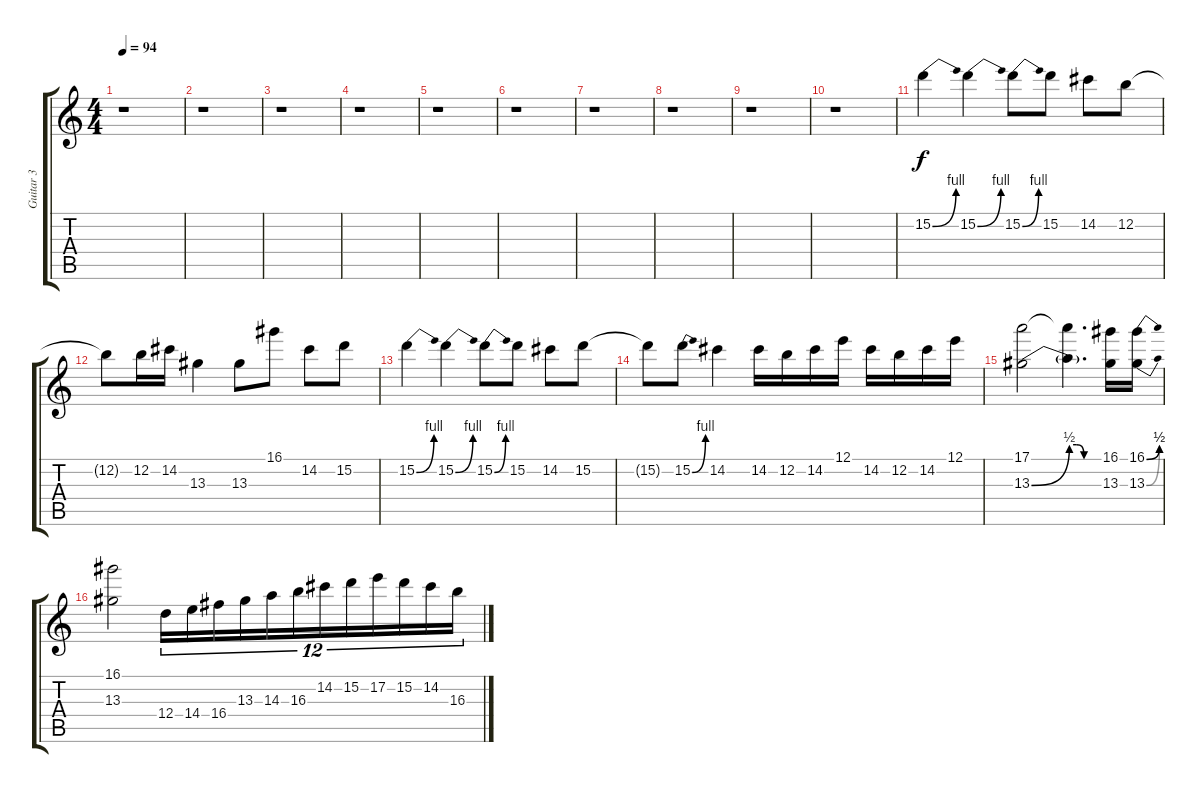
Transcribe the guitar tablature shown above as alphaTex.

\track ("Guitar 3" "Guitar 3") {instrument distortionguitar}
\staff {score tabs}
\tuning (E4 B3 G3 D3 A2 E2) {hide}
\ts (4 4)
\tempo 94
\clef g2
\ks c
r.1{dy f} |
r.1 |
r.1 |
r.1 |
r.1 |
r.1 |
r.1 |
r.1 |
r.1 |
r.1 |
15.2{be (bend 0 0 60 4)}.4 15.2{be (bend 0 0 60 4)}.4 15.2{be (bend 0 0 60 4)}.8 15.2.8 14.2.8 12.2.8 |
12.2{t}.8 12.2.16 14.2.16 13.3.4 13.3.8 16.1.8 14.2.8 15.2.8 |
15.2{be (bend 0 0 60 4)}.4 15.2{be (bend 0 0 60 4)}.4 15.2{be (bend 0 0 60 4)}.8 15.2.8 14.2.8 15.2.8 |
15.2{t}.8 15.2{be (bend 0 0 60 4)}.8 14.2.4 14.2.16 12.2.16 14.2.16 12.1.16 14.2.16 12.2.16 14.2.16 12.1.16 |
(17.1 13.3{be (bend 0 0 60 2)}).2{volume 5} (17.1{t} 13.3{be (custom 0 2 15 2 30 0 60 0) t}).4{d} (16.1 13.3).16 (16.1{be (bend 0 0 60 2)} 13.3{be (bend 0 0 60 2)}).16 |
(16.1 13.3).2{volume 8} 12.4.16{tu (12 8)} 14.4.16{tu (12 8)} 16.4.16{tu (12 8)} 13.3.16{tu (12 8)} 14.3.16{tu (12 8)} 16.3.16{tu (12 8)} 14.2.16{tu (12 8)} 15.2.16{tu (12 8)} 17.2.16{tu (12 8)} 15.2.16{tu (12 8)} 14.2.16{tu (12 8)} 16.3.16{tu (12 8)}
